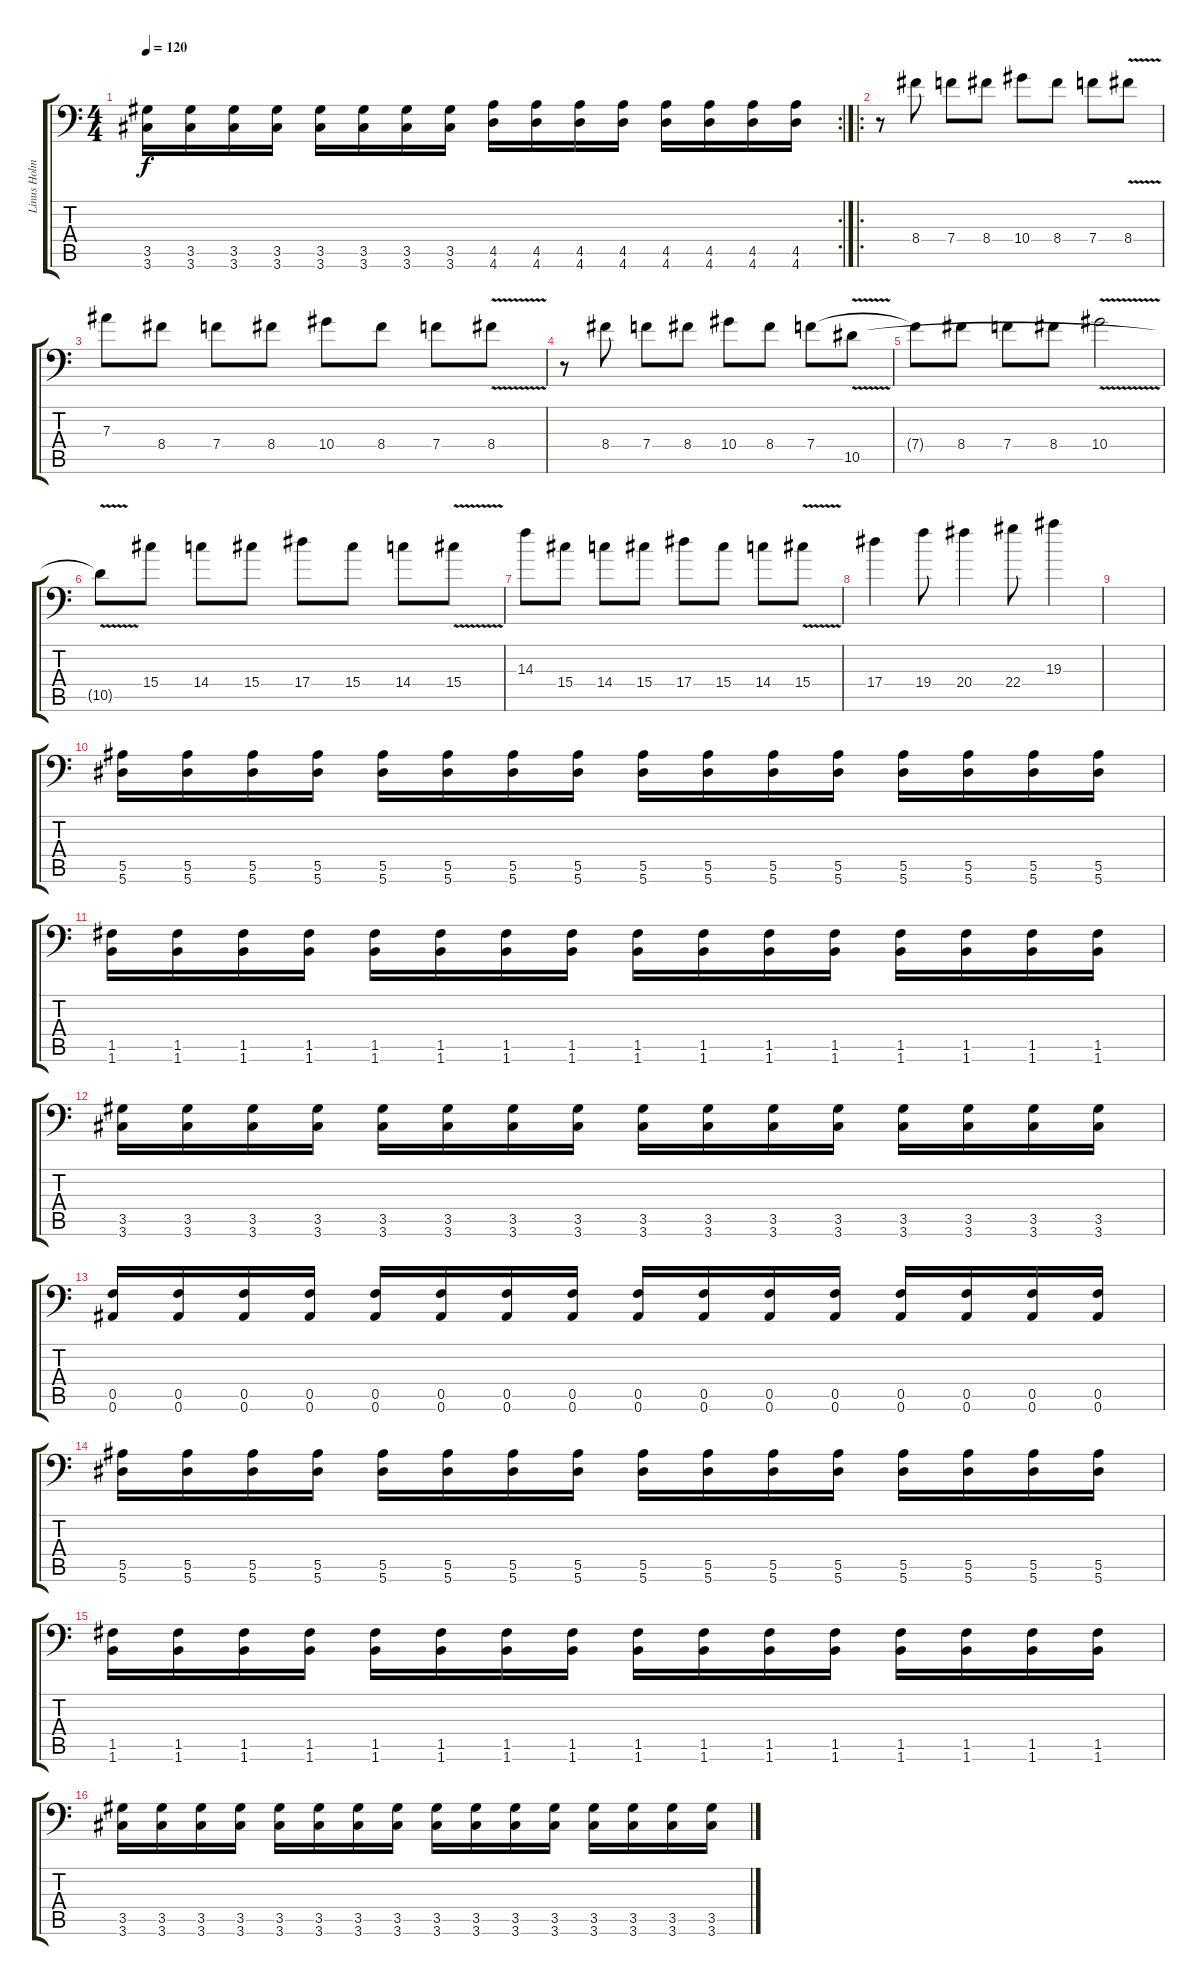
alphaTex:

\track ("Linus Holmgren (Lead)" "Linus Holm") {instrument distortionguitar}
\staff {score tabs}
\tuning (C4 G3 Eb3 Bb2 F2 Bb1) {hide}
\rc 2
\ts (4 4)
\tempo 120
\clef f4
\ks c
(3.5 3.6).16{dy f} (3.5 3.6).16 (3.5 3.6).16 (3.5 3.6).16 (3.5 3.6).16 (3.5 3.6).16 (3.5 3.6).16 (3.5 3.6).16 (4.5 4.6).16 (4.5 4.6).16 (4.5 4.6).16 (4.5 4.6).16 (4.5 4.6).16 (4.5 4.6).16 (4.5 4.6).16 (4.5 4.6).16 |
\ro
r.8 8.4.8 7.4.8 8.4.8 10.4.8 8.4.8 7.4.8 8.4{v}.8 |
7.3.8 8.4.8 7.4.8 8.4.8 10.4.8 8.4.8 7.4.8 8.4{v}.8 |
r.8 8.4.8 7.4.8 8.4.8 10.4.8 8.4.8 7.4.8 10.5{v}.8 |
7.4{t}.8 8.4.8 7.4.8 8.4.8 10.4{v}.2 |
10.5{t}.8 15.4.8 14.4.8 15.4.8 17.4.8 15.4.8 14.4.8 15.4{v}.8 |
14.3.8 15.4.8 14.4.8 15.4.8 17.4.8 15.4.8 14.4.8 15.4{v}.8 |
17.4.4 19.4.8 20.4.4 22.4.8 19.3.4 |
|
(5.5 5.6).16 (5.5 5.6).16 (5.5 5.6).16 (5.5 5.6).16 (5.5 5.6).16 (5.5 5.6).16 (5.5 5.6).16 (5.5 5.6).16 (5.5 5.6).16 (5.5 5.6).16 (5.5 5.6).16 (5.5 5.6).16 (5.5 5.6).16 (5.5 5.6).16 (5.5 5.6).16 (5.5 5.6).16 |
(1.5 1.6).16 (1.5 1.6).16 (1.5 1.6).16 (1.5 1.6).16 (1.5 1.6).16 (1.5 1.6).16 (1.5 1.6).16 (1.5 1.6).16 (1.5 1.6).16 (1.5 1.6).16 (1.5 1.6).16 (1.5 1.6).16 (1.5 1.6).16 (1.5 1.6).16 (1.5 1.6).16 (1.5 1.6).16 |
(3.5 3.6).16 (3.5 3.6).16 (3.5 3.6).16 (3.5 3.6).16 (3.5 3.6).16 (3.5 3.6).16 (3.5 3.6).16 (3.5 3.6).16 (3.5 3.6).16 (3.5 3.6).16 (3.5 3.6).16 (3.5 3.6).16 (3.5 3.6).16 (3.5 3.6).16 (3.5 3.6).16 (3.5 3.6).16 |
(0.5 0.6).16 (0.5 0.6).16 (0.5 0.6).16 (0.5 0.6).16 (0.5 0.6).16 (0.5 0.6).16 (0.5 0.6).16 (0.5 0.6).16 (0.5 0.6).16 (0.5 0.6).16 (0.5 0.6).16 (0.5 0.6).16 (0.5 0.6).16 (0.5 0.6).16 (0.5 0.6).16 (0.5 0.6).16 |
(5.5 5.6).16 (5.5 5.6).16 (5.5 5.6).16 (5.5 5.6).16 (5.5 5.6).16 (5.5 5.6).16 (5.5 5.6).16 (5.5 5.6).16 (5.5 5.6).16 (5.5 5.6).16 (5.5 5.6).16 (5.5 5.6).16 (5.5 5.6).16 (5.5 5.6).16 (5.5 5.6).16 (5.5 5.6).16 |
(1.5 1.6).16 (1.5 1.6).16 (1.5 1.6).16 (1.5 1.6).16 (1.5 1.6).16 (1.5 1.6).16 (1.5 1.6).16 (1.5 1.6).16 (1.5 1.6).16 (1.5 1.6).16 (1.5 1.6).16 (1.5 1.6).16 (1.5 1.6).16 (1.5 1.6).16 (1.5 1.6).16 (1.5 1.6).16 |
(3.5 3.6).16 (3.5 3.6).16 (3.5 3.6).16 (3.5 3.6).16 (3.5 3.6).16 (3.5 3.6).16 (3.5 3.6).16 (3.5 3.6).16 (3.5 3.6).16 (3.5 3.6).16 (3.5 3.6).16 (3.5 3.6).16 (3.5 3.6).16 (3.5 3.6).16 (3.5 3.6).16 (3.5 3.6).16
